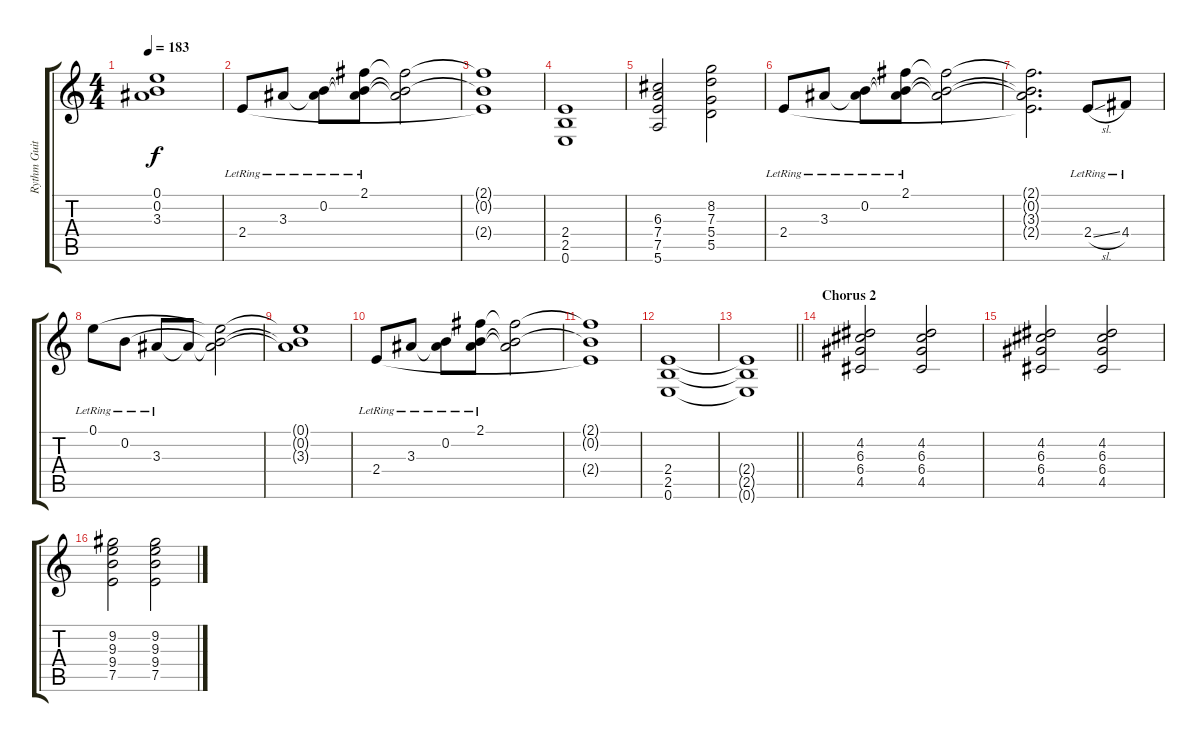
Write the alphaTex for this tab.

\track ("Rythm Guitar/Clean" "Rythm Guit") {instrument electricguitarclean}
\staff {score tabs}
\tuning (E4 B3 G3 D3 A2 E2) {hide}
\ts (4 4)
\tempo 183
\clef g2
\ks c
(0.1{t} 0.2{t} 3.3{t}).1{dy f} |
2.4{lr}.8 3.3{lr}.8 (0.2{lr} 3.3{t}).8 (2.1{lr} 0.2{t} 3.3{t}).8 (2.1{t} 0.2{t} 3.3{t}).2 |
(2.1{t} 0.2{t} 2.4{t}).1 |
(2.4 2.5 0.6).1 |
(6.3 7.4 7.5 5.6).2 (8.2 7.3 5.4 5.5).2 |
2.4{lr}.8 3.3{lr}.8 (0.2{lr} 3.3{t}).8 (2.1{lr} 0.2{t} 3.3{t}).8 (2.1{t} 0.2{t} 3.3{t}).2 |
(2.1{t} 0.2{t} 3.3{t} 2.4{t}).2{d} 2.4{sl lr}.8 4.4{lr}.8 |
0.1{lr}.8 0.2{lr}.8 3.3{lr}.8 3.3{t}.8 (0.1{t} 0.2{t} 3.3{t}).2 |
(0.1{t} 0.2{t} 3.3{t}).1 |
2.4{lr}.8 3.3{lr}.8 (0.2{lr} 3.3{t}).8 (2.1{lr} 0.2{t} 3.3{t}).8 (2.1{t} 0.2{t} 3.3{t}).2 |
(2.1{t} 0.2{t} 2.4{t}).1 |
(2.4 2.5 0.6).1 |
\barLineRight lightlight
(2.4{t} 2.5{t} 0.6{t}).1 |
\section ("" "Chorus 2")
(4.2 6.3 6.4 4.5).2 (4.2 6.3 6.4 4.5).2 |
(4.2 6.3 6.4 4.5).2 (4.2 6.3 6.4 4.5).2 |
(9.2 9.3 9.4 7.5).2 (9.2 9.3 9.4 7.5).2
